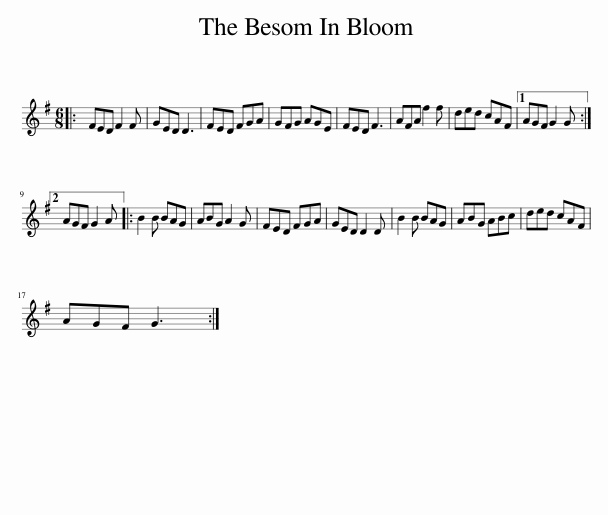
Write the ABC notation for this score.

X:1
L:1/8
M:6/8
I:linebreak $
K:G
V:1 treble
V:1
|: FED F2 F | GED D3 | FED FGA | GFG AGE | FED F3 | %5
 AFA f2 f | ded cAF |1 AGF G2 G :|2$ AGF G2 A |: B2 B BAG | %10
 ABG A2 G | FED FGA | GED D2 D | B2 B BAG | ABG ABc | %15
 ded cAF |$ AGF G3 :| %17
